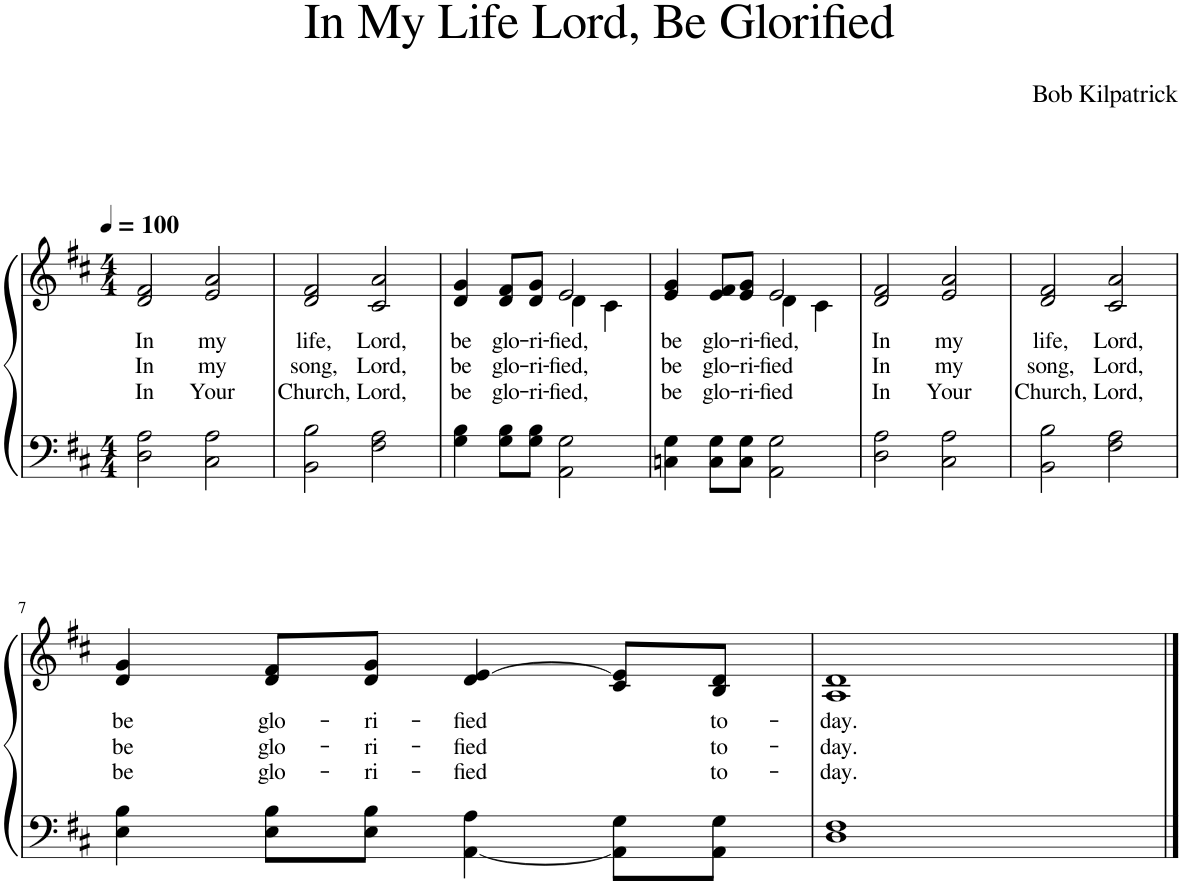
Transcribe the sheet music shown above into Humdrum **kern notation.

**kern	**kern	**text	**text	**text
*part1	*part1	*part1	*part1	*part1
*staff2	*staff1	*staff1	*staff1	*staff1
*I"Piano	*	*	*	*
*I'Pno.	*	*	*	*
*clefF4	*clefG2	*	*	*
*k[f#c#]	*k[f#c#]	*	*	*
*M4/4	*M4/4	*	*	*
*MM100	*MM100	*	*	*
=1	=1	=1	=1	=1
!	!	!LO:LY:b	!LO:LY:b	!LO:LY:b
2D\ 2A\	2d/ 2f#/	In	In	In
!	!	!LO:LY:b	!LO:LY:b	!LO:LY:b
2C#\ 2A\	2e/ 2a/	my	my	Your
=2	=2	=2	=2	=2
!	!	!LO:LY:b	!LO:LY:b	!LO:LY:b
2BB\ 2B\	2d/ 2f#/	life,	song,	Church,
!	!	!LO:LY:b	!LO:LY:b	!LO:LY:b
2F#\ 2A\	2c#/ 2a/	Lord,	Lord,	Lord,
=3	=3	=3	=3	=3
!	!	!LO:LY:b	!LO:LY:b	!LO:LY:b
*	*^	*	*	*
4G\ 4B\	4d/ 4g/	2ryy	be	be	be
!	!	!	!LO:LY:b	!LO:LY:b	!LO:LY:b
8G\ 8B\L	8d/ 8f#/L	.	glo-	glo-	glo-
!	!	!	!LO:LY:b	!LO:LY:b	!LO:LY:b
8G\ 8B\J	8d/ 8g/J	.	-ri-	-ri-	-ri-
!	!	!	!LO:LY:b	!LO:LY:b	!LO:LY:b
2AA\ 2G\	2e/	4d\	-fied,	-fied,	-fied,
.	.	4c#\	.	.	.
=4	=4	=4	=4	=4	=4
!	!	!	!LO:LY:b	!LO:LY:b	!LO:LY:b
4Cn\ 4G\	4e/ 4g/	2ryy	be	be	be
!	!	!	!LO:LY:b	!LO:LY:b	!LO:LY:b
8C\ 8G\L	8e/ 8f#/L	.	glo-	glo-	glo-
!	!	!	!LO:LY:b	!LO:LY:b	!LO:LY:b
8C\ 8G\J	8e/ 8g/J	.	-ri-	-ri-	-ri-
!	!	!	!LO:LY:b	!LO:LY:b	!LO:LY:b
2AA\ 2G\	2e/	4d\	-fied,	-fied	-fied
.	.	4c#\	.	.	.
=5	=5	=5	=5	=5	=5
!	!	!	!LO:LY:b	!LO:LY:b	!LO:LY:b
*	*v	*v	*	*	*
2D\ 2A\	2d/ 2f#/	In	In	In
!	!	!LO:LY:b	!LO:LY:b	!LO:LY:b
2C#\ 2A\	2e/ 2a/	my	my	Your
=6	=6	=6	=6	=6
!	!	!LO:LY:b	!LO:LY:b	!LO:LY:b
2BB\ 2B\	2d/ 2f#/	life,	song,	Church,
!	!	!LO:LY:b	!LO:LY:b	!LO:LY:b
2F#\ 2A\	2c#/ 2a/	Lord,	Lord,	Lord,
!!LO:LB:g=z
=7	=7	=7	=7	=7
!	!	!LO:LY:b	!LO:LY:b	!LO:LY:b
4E\ 4B\	4d/ 4g/	be	be	be
!	!	!LO:LY:b	!LO:LY:b	!LO:LY:b
8E\ 8B\L	8d/ 8f#/L	glo-	glo-	glo-
!	!	!LO:LY:b	!LO:LY:b	!LO:LY:b
8E\ 8B\J	8d/ 8g/J	-ri-	-ri-	-ri-
!	!	!LO:LY:b	!LO:LY:b	!LO:LY:b
[4AA\ 4A\	4d/ [4e/	-fied	-fied	-fied
8AA\] 8G\L	8c#/ 8e/]L	.	.	.
!	!	!LO:LY:b	!LO:LY:b	!LO:LY:b
8AA\ 8G\J	8B/ 8d/J	to-	to-	to-
=8	=8	=8	=8	=8
!	!	!LO:LY:b	!LO:LY:b	!LO:LY:b
1D 1F#	1A 1d	-day.	-day.	-day.
==	==	==	==	==
*-	*-	*-	*-	*-
